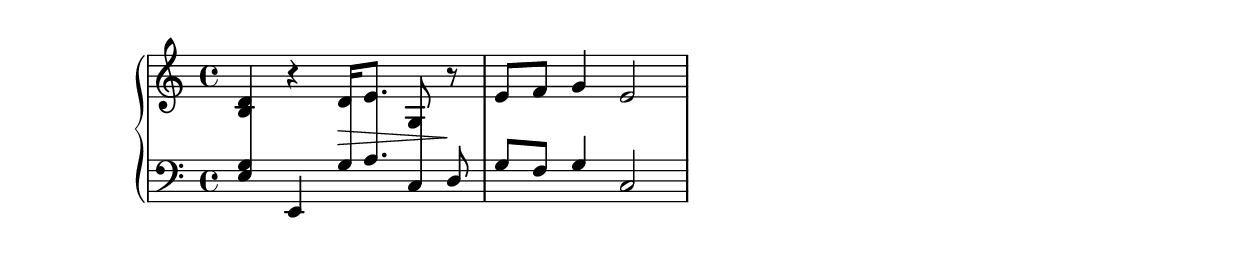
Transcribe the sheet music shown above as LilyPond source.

% DO NOT EDIT this file manually; it is automatically
% generated from Documentation/snippets/new
% Make any changes in Documentation/snippets/new/
% and then run scripts/auxiliar/makelsr.py
%
% This file is in the public domain.
%% Note: this file works from version 2.16.0
\version "2.18.0"

\header {
  lsrtags = "staff-notation, tweaks-and-overrides, contexts-and-engravers"
  texidoc = "
This snippet shows the use of the @code{Span_stem_engraver}
and @code{\\crossStaff} to connect stems across staves automatically.
The stem length need not be specified, as the variable distance
between noteheads and staves is calculated automatically.
"
  doctitle = "Cross staff stems"
} % begin verbatim


\layout {
  \context {
    \PianoStaff
    \consists #Span_stem_engraver
  }
}

{
  \new PianoStaff <<
    \new Staff {
      <b d'>4 r d'16\> e'8. g8 r\!
      e'8 f' g'4 e'2
    }
    \new Staff {
      \clef bass
      \voiceOne
      \autoBeamOff
      \crossStaff { <e g>4 e, g16 a8. c8} d
      \autoBeamOn
      g8 f g4 c2
    }
  >>
}
